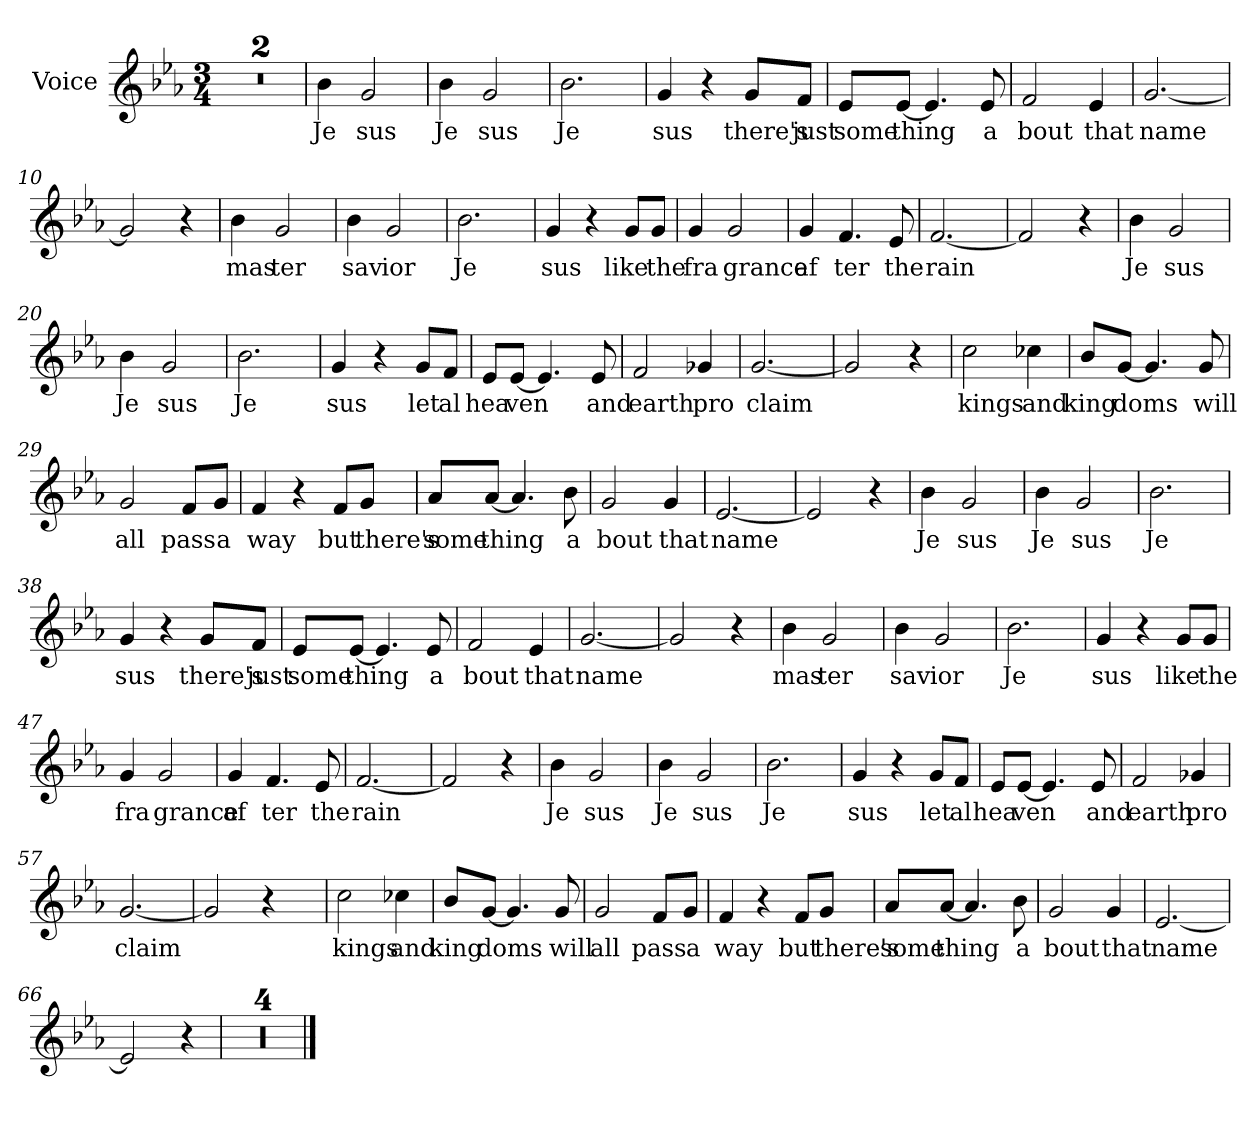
**kern	**text
*part1	*part1
*staff1	*staff1
*I"Voice	*
*I'V	*
*clefG2	*
*k[b-e-a-]	*
*E-:	*
*M3/4	*
=1	=1
2.r	.
=2	=2
2.r	.
=3	=3
!	!LO:LY:b
4b-\	Je
!	!LO:LY:b
2g/	sus
=4	=4
!	!LO:LY:b
4b-\	Je
!	!LO:LY:b
2g/	sus
=5	=5
!	!LO:LY:b
2.b-\	Je
=6	=6
!	!LO:LY:b
4g/	sus
4r	.
!	!LO:LY:b
8g/L	there's
!	!LO:LY:b
8f/J	just
=7	=7
!	!LO:LY:b
8e-/L	some
!	!LO:LY:b
[8e-/J	thing
4.e-/]	.
!	!LO:LY:b
8e-/	a
!!LO:LB:g=z
=8	=8
!	!LO:LY:b
2f/	bout
!	!LO:LY:b
4e-/	that
=9	=9
!	!LO:LY:b
[2.g/	name
=10	=10
2g/]	.
4r	.
=11	=11
!	!LO:LY:b
4b-\	mas
!	!LO:LY:b
2g/	ter
=12	=12
!	!LO:LY:b
4b-\	sav
!	!LO:LY:b
2g/	ior
=13	=13
!	!LO:LY:b
2.b-\	Je
=14	=14
!	!LO:LY:b
4g/	sus
4r	.
!	!LO:LY:b
8g/L	like
!	!LO:LY:b
8g/J	the
=15	=15
!	!LO:LY:b
4g/	fra
!	!LO:LY:b
2g/	grance
!!LO:LB:g=z
=16	=16
!	!LO:LY:b
4g/	af
!	!LO:LY:b
4.f/	ter
!	!LO:LY:b
8e-/	the
=17	=17
!	!LO:LY:b
[2.f/	rain
=18	=18
2f/]	.
4r	.
=19	=19
!	!LO:LY:b
4b-\	Je
!	!LO:LY:b
2g/	sus
=20	=20
!	!LO:LY:b
4b-\	Je
!	!LO:LY:b
2g/	sus
=21	=21
!	!LO:LY:b
2.b-\	Je
=22	=22
!	!LO:LY:b
4g/	sus
4r	.
!	!LO:LY:b
8g/L	let
!	!LO:LY:b
8f/J	al
=23	=23
!	!LO:LY:b
8e-/L	hea
!	!LO:LY:b
[8e-/J	ven
4.e-/]	.
!	!LO:LY:b
8e-/	and
!!LO:LB:g=z
=24	=24
!	!LO:LY:b
2f/	earth
!	!LO:LY:b
4g-X/	pro
=25	=25
!	!LO:LY:b
[2.g/	claim
=26	=26
2g/]	.
4r	.
=27	=27
!	!LO:LY:b
2cc\	kings
!	!LO:LY:b
4cc-X\	and
=28	=28
!	!LO:LY:b
8b-/L	king
!	!LO:LY:b
[8g/J	doms
4.g/]	.
!	!LO:LY:b
8g/	will
=29	=29
!	!LO:LY:b
2g/	all
!	!LO:LY:b
8f/L	pass
!	!LO:LY:b
8g/J	a
=30	=30
!	!LO:LY:b
4f/	way
4r	.
!	!LO:LY:b
8f/L	but
!	!LO:LY:b
8g/J	there's
!!LO:LB:g=z
=31	=31
!	!LO:LY:b
8a-/L	some
!	!LO:LY:b
[8a-/J	thing
4.a-/]	.
!	!LO:LY:b
8b-\	a
=32	=32
!	!LO:LY:b
2g/	bout
!	!LO:LY:b
4g/	that
=33	=33
!	!LO:LY:b
[2.e-/	name
=34	=34
2e-/]	.
4r	.
=35	=35
!	!LO:LY:b
4b-\	Je
!	!LO:LY:b
2g/	sus
=36	=36
!	!LO:LY:b
4b-\	Je
!	!LO:LY:b
2g/	sus
=37	=37
!	!LO:LY:b
2.b-\	Je
=38	=38
!	!LO:LY:b
4g/	sus
4r	.
!	!LO:LY:b
8g/L	there's
!	!LO:LY:b
8f/J	just
!!LO:LB:g=z
=39	=39
!	!LO:LY:b
8e-/L	some
!	!LO:LY:b
[8e-/J	thing
4.e-/]	.
!	!LO:LY:b
8e-/	a
=40	=40
!	!LO:LY:b
2f/	bout
!	!LO:LY:b
4e-/	that
=41	=41
!	!LO:LY:b
[2.g/	name
=42	=42
2g/]	.
4r	.
=43	=43
!	!LO:LY:b
4b-\	mas
!	!LO:LY:b
2g/	ter
=44	=44
!	!LO:LY:b
4b-\	sav
!	!LO:LY:b
2g/	ior
=45	=45
!	!LO:LY:b
2.b-\	Je
!!LO:LB:g=z
=46	=46
!	!LO:LY:b
4g/	sus
4r	.
!	!LO:LY:b
8g/L	like
!	!LO:LY:b
8g/J	the
=47	=47
!	!LO:LY:b
4g/	fra
!	!LO:LY:b
2g/	grance
=48	=48
!	!LO:LY:b
4g/	af
!	!LO:LY:b
4.f/	ter
!	!LO:LY:b
8e-/	the
=49	=49
!	!LO:LY:b
[2.f/	rain
=50	=50
2f/]	.
4r	.
=51	=51
!	!LO:LY:b
4b-\	Je
!	!LO:LY:b
2g/	sus
=52	=52
!	!LO:LY:b
4b-\	Je
!	!LO:LY:b
2g/	sus
=53	=53
!	!LO:LY:b
2.b-\	Je
!!LO:LB:g=z
=54	=54
!	!LO:LY:b
4g/	sus
4r	.
!	!LO:LY:b
8g/L	let
!	!LO:LY:b
8f/J	al
=55	=55
!	!LO:LY:b
8e-/L	hea
!	!LO:LY:b
[8e-/J	ven
4.e-/]	.
!	!LO:LY:b
8e-/	and
=56	=56
!	!LO:LY:b
2f/	earth
!	!LO:LY:b
4g-X/	pro
=57	=57
!	!LO:LY:b
[2.g/	claim
=58	=58
2g/]	.
4r	.
=59	=59
!	!LO:LY:b
2cc\	kings
!	!LO:LY:b
4cc-X\	and
=60	=60
!	!LO:LY:b
8b-/L	king
!	!LO:LY:b
[8g/J	doms
4.g/]	.
!	!LO:LY:b
8g/	will
!!LO:PB:g=z
=61	=61
!	!LO:LY:b
2g/	all
!	!LO:LY:b
8f/L	pass
!	!LO:LY:b
8g/J	a
=62	=62
!	!LO:LY:b
4f/	way
4r	.
!	!LO:LY:b
8f/L	but
!	!LO:LY:b
8g/J	there's
=63	=63
!	!LO:LY:b
8a-/L	some
!	!LO:LY:b
[8a-/J	thing
4.a-/]	.
!	!LO:LY:b
8b-\	a
=64	=64
!	!LO:LY:b
2g/	bout
!	!LO:LY:b
4g/	that
=65	=65
!	!LO:LY:b
[2.e-/	name
=66	=66
2e-/]	.
4r	.
=67	=67
2.r	.
=68	=68
2.r	.
=69	=69
2.r	.
=70	=70
2.r	.
==	==
*-	*-
